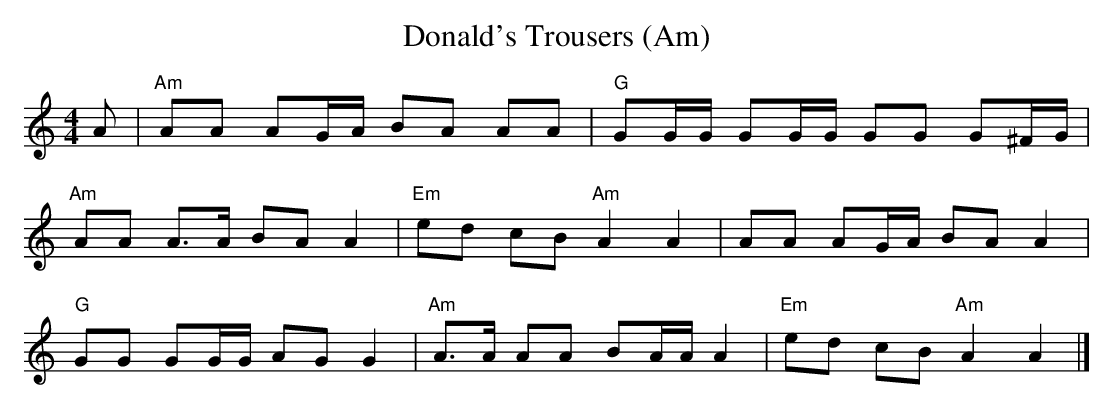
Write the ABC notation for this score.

X:1
T: Donald's Trousers (Am)
M:4/4
L:1/8
K:Am
A | "Am" AA AG/A/ BA AA|"G"GG/G/ GG/G/ GG G^F/2G/2|
"Am"AA A>A BA A2|"Em"ed cB "Am"A2 A2|AA AG/A/ BA A2|
"G"GG GG/G/ AG G2|"Am"A>A AA BA/A/ A2|"Em"ed cB "Am"A2 A2|]
